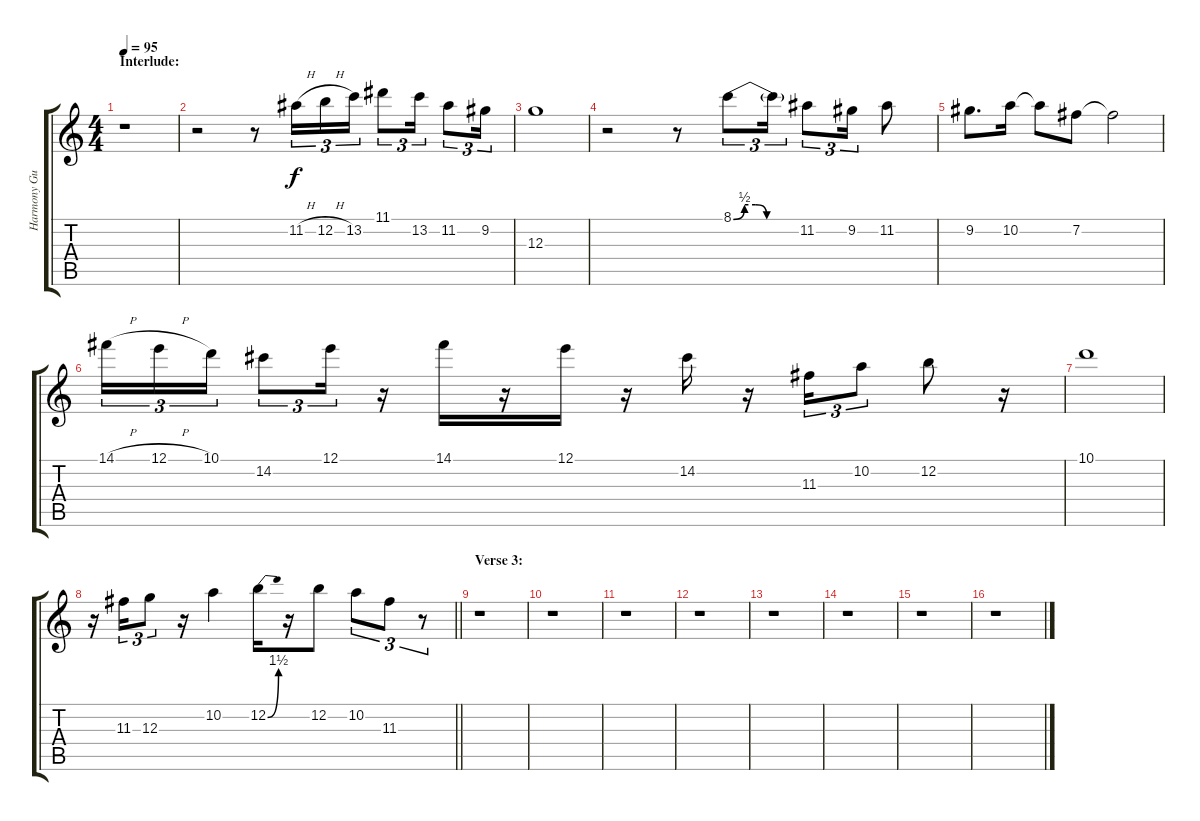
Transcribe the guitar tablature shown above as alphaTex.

\track ("Harmony Guitar 2" "Harmony Gu") {instrument overdrivenguitar}
\staff {score tabs}
\tuning (E4 B3 G3 D3 A2 E2) {hide}
\ts (4 4)
\section ("" "Interlude:")
\tempo 95
\clef g2
\ks c
r.1{dy f} |
r.2{volume 10 balance 12 instrument overdrivenguitar} r.8 11.2{h}.16{tu (3 2)} 12.2{h}.16{tu (3 2)} 13.2.16{tu (3 2)} 11.1.8{tu (3 2)} 13.2.16{tu (3 2)} 11.2.8{tu (3 2)} 9.2.16{tu (3 2)} |
12.3.1 |
r.2 r.8 8.1{be (custom 0 0 10 2 20 2 30 0 60 0)}.8{tu (3 2)} 8.1{t}.16{tu (3 2)} 11.2.8{tu (3 2)} 9.2.16{tu (3 2)} 11.2.8 |
9.2.8{d} 10.2.16 10.2{t}.8 7.2.8 7.2{t}.2 |
14.1{h}.16{tu (3 2)} 12.1{h}.16{tu (3 2)} 10.1.16{tu (3 2)} 14.2.8{tu (3 2)} 12.1.16{tu (3 2)} r.16 14.1.16 r.16 12.1.16 r.16 14.2.16 r.16 11.3.16{tu (3 2)} 10.2.8{tu (3 2)} 12.2.8 r.16 |
10.1.1 |
\barLineRight lightlight
r.16 11.3.16{tu (3 2)} 12.3.8{tu (3 2)} r.16 10.2.4 12.2{be (bend 0 0 60 6)}.16 r.16 12.2.8 10.2.8{tu (3 2)} 11.3.8{tu (3 2)} r.8{tu (3 2)} |
\section ("" "Verse 3:")
r.1 |
r.1 |
r.1 |
r.1 |
r.1 |
r.1 |
r.1 |
r.1
